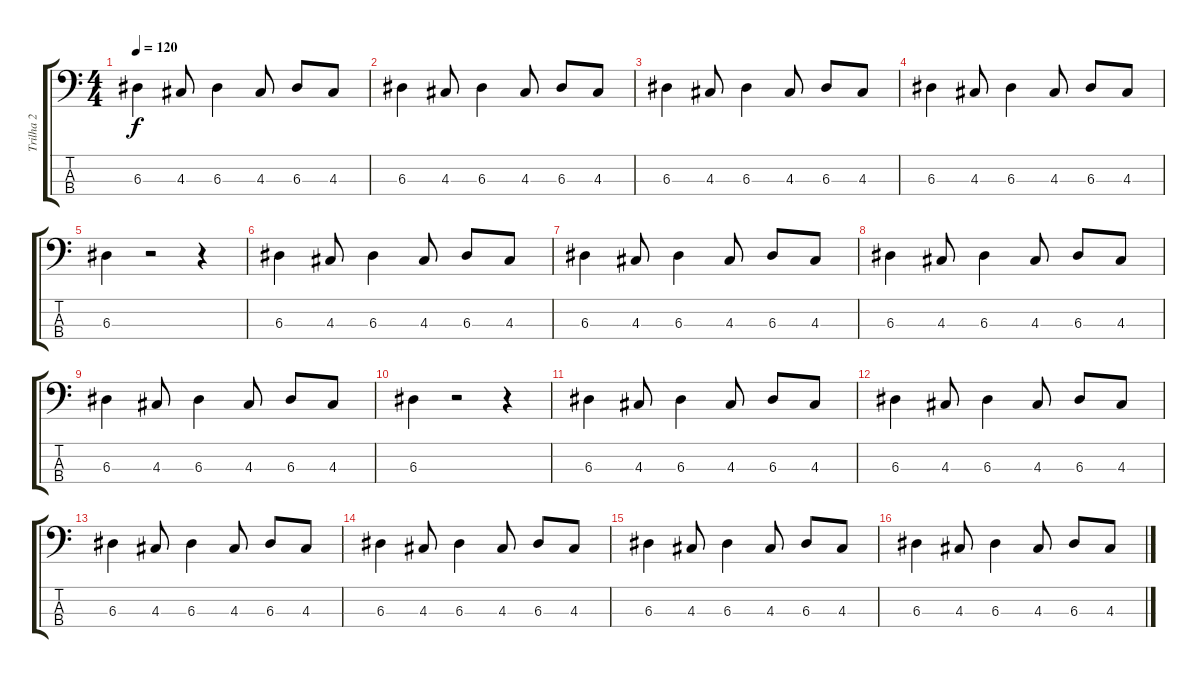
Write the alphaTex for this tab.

\track ("Trilha 2" "Trilha 2") {instrument electricbassfinger}
\staff {score tabs}
\tuning (G2 D2 A1 E1) {hide}
\ts (4 4)
\tempo 120
\clef f4
\ks c
6.3.4{dy f instrument electricbassfinger} 4.3.8 6.3.4 4.3.8 6.3.8 4.3.8 |
6.3.4 4.3.8 6.3.4 4.3.8 6.3.8 4.3.8 |
6.3.4 4.3.8 6.3.4 4.3.8 6.3.8 4.3.8 |
6.3.4 4.3.8 6.3.4 4.3.8 6.3.8 4.3.8 |
6.3.4 r.2 r.4 |
6.3.4 4.3.8 6.3.4 4.3.8 6.3.8 4.3.8 |
6.3.4 4.3.8 6.3.4 4.3.8 6.3.8 4.3.8 |
6.3.4 4.3.8 6.3.4 4.3.8 6.3.8 4.3.8 |
6.3.4 4.3.8 6.3.4 4.3.8 6.3.8 4.3.8 |
6.3.4 r.2 r.4 |
6.3.4 4.3.8 6.3.4 4.3.8 6.3.8 4.3.8 |
6.3.4 4.3.8 6.3.4 4.3.8 6.3.8 4.3.8 |
6.3.4 4.3.8 6.3.4 4.3.8 6.3.8 4.3.8 |
6.3.4 4.3.8 6.3.4 4.3.8 6.3.8 4.3.8 |
6.3.4 4.3.8 6.3.4 4.3.8 6.3.8 4.3.8 |
6.3.4 4.3.8 6.3.4 4.3.8 6.3.8 4.3.8
